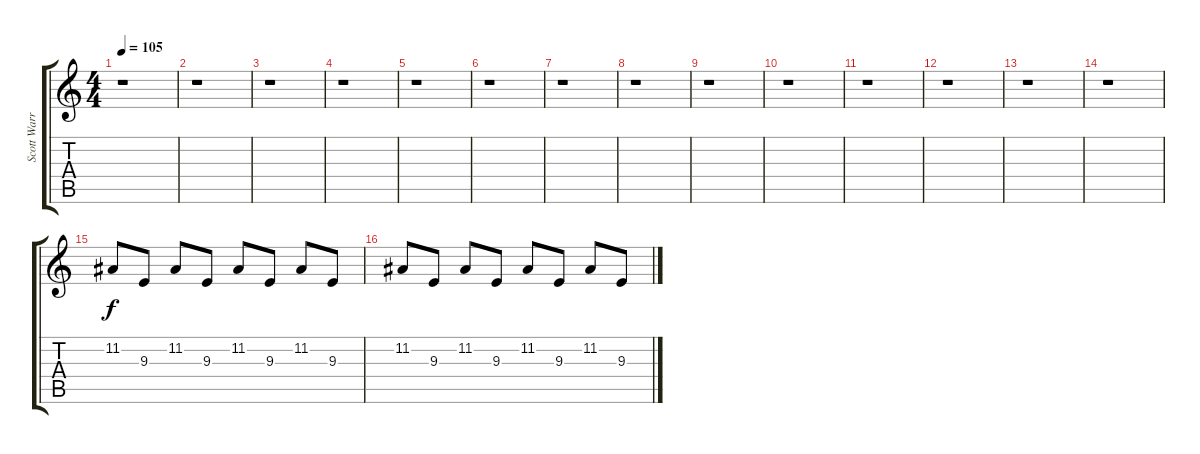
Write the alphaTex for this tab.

\track ("Scott Warren" "Scott Warr") {instrument pad3polysynth}
\staff {score tabs}
\tuning (E4 B3 G3 D3 A2 E2) {hide}
\ts (4 4)
\tempo 105
\clef g2
\ks c
r.1{dy f} |
r.1 |
r.1 |
r.1 |
r.1 |
r.1 |
r.1 |
r.1 |
r.1 |
r.1 |
r.1 |
r.1 |
r.1 |
r.1 |
11.2.8 9.3.8 11.2.8 9.3.8 11.2.8 9.3.8 11.2.8 9.3.8 |
11.2.8 9.3.8 11.2.8 9.3.8 11.2.8 9.3.8 11.2.8 9.3.8
